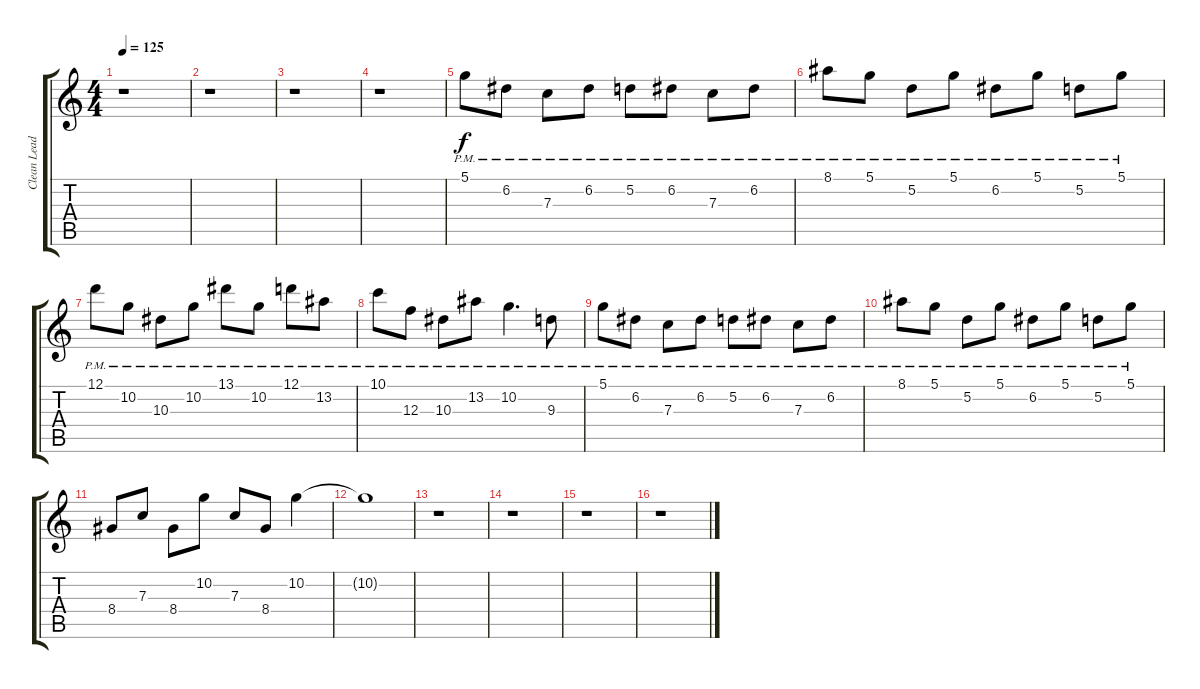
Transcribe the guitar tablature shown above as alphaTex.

\track ("Clean Lead" "Clean Lead") {instrument electricguitarjazz}
\staff {score tabs}
\tuning (D4 A3 F3 C3 G2 C2) {hide}
\ts (4 4)
\tempo 125
\clef g2
\ks c
r.1{dy f} |
r.1 |
r.1 |
r.1 |
5.1{pm}.8 6.2{pm}.8 7.3{pm}.8 6.2{pm}.8 5.2{pm}.8 6.2{pm}.8 7.3{pm}.8 6.2{pm}.8 |
8.1{pm}.8 5.1{pm}.8 5.2{pm}.8 5.1{pm}.8 6.2{pm}.8 5.1{pm}.8 5.2{pm}.8 5.1{pm}.8 |
12.1{pm}.8 10.2{pm}.8 10.3{pm}.8 10.2{pm}.8 13.1{pm}.8 10.2{pm}.8 12.1{pm}.8 13.2{pm}.8 |
10.1{pm}.8 12.3{pm}.8 10.3{pm}.8 13.2{pm}.8 10.2{pm}.4{d} 9.3{pm}.8 |
5.1{pm}.8 6.2{pm}.8 7.3{pm}.8 6.2{pm}.8 5.2{pm}.8 6.2{pm}.8 7.3{pm}.8 6.2{pm}.8 |
8.1{pm}.8 5.1{pm}.8 5.2{pm}.8 5.1{pm}.8 6.2{pm}.8 5.1{pm}.8 5.2{pm}.8 5.1{pm}.8 |
8.4.8 7.3.8 8.4.8 10.2.8 7.3.8 8.4.8 10.2.4 |
10.2{t}.1 |
r.1 |
r.1 |
r.1 |
r.1
